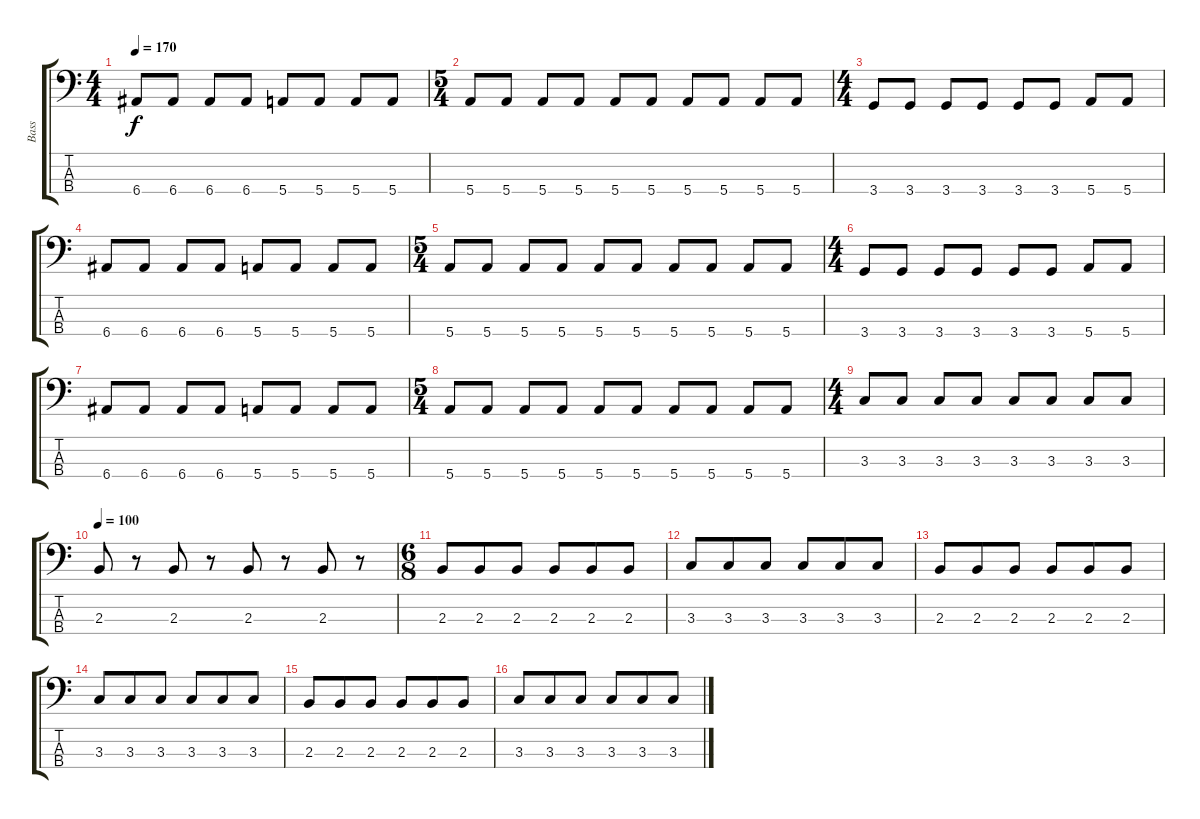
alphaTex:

\track ("Bass" "Bass") {instrument electricbassfinger}
\staff {score tabs}
\tuning (G2 D2 A1 E1) {hide}
\ts (4 4)
\tempo 170
\clef f4
\ks c
6.4.8{dy f} 6.4.8 6.4.8 6.4.8 5.4.8 5.4.8 5.4.8 5.4.8 |
\ts (5 4)
5.4.8 5.4.8 5.4.8 5.4.8 5.4.8 5.4.8 5.4.8 5.4.8 5.4.8 5.4.8 |
\ts (4 4)
3.4.8 3.4.8 3.4.8 3.4.8 3.4.8 3.4.8 5.4.8 5.4.8 |
6.4.8 6.4.8 6.4.8 6.4.8 5.4.8 5.4.8 5.4.8 5.4.8 |
\ts (5 4)
5.4.8 5.4.8 5.4.8 5.4.8 5.4.8 5.4.8 5.4.8 5.4.8 5.4.8 5.4.8 |
\ts (4 4)
3.4.8 3.4.8 3.4.8 3.4.8 3.4.8 3.4.8 5.4.8 5.4.8 |
6.4.8 6.4.8 6.4.8 6.4.8 5.4.8 5.4.8 5.4.8 5.4.8 |
\ts (5 4)
5.4.8 5.4.8 5.4.8 5.4.8 5.4.8 5.4.8 5.4.8 5.4.8 5.4.8 5.4.8 |
\ts (4 4)
3.3.8 3.3.8 3.3.8 3.3.8 3.3.8 3.3.8 3.3.8 3.3.8 |
\tempo 100
2.3.8 r.8 2.3.8 r.8 2.3.8 r.8 2.3.8 r.8 |
\ts (6 8)
2.3.8 2.3.8 2.3.8 2.3.8 2.3.8 2.3.8 |
3.3.8 3.3.8 3.3.8 3.3.8 3.3.8 3.3.8 |
2.3.8 2.3.8 2.3.8 2.3.8 2.3.8 2.3.8 |
3.3.8 3.3.8 3.3.8 3.3.8 3.3.8 3.3.8 |
2.3.8 2.3.8 2.3.8 2.3.8 2.3.8 2.3.8 |
3.3.8 3.3.8 3.3.8 3.3.8 3.3.8 3.3.8
